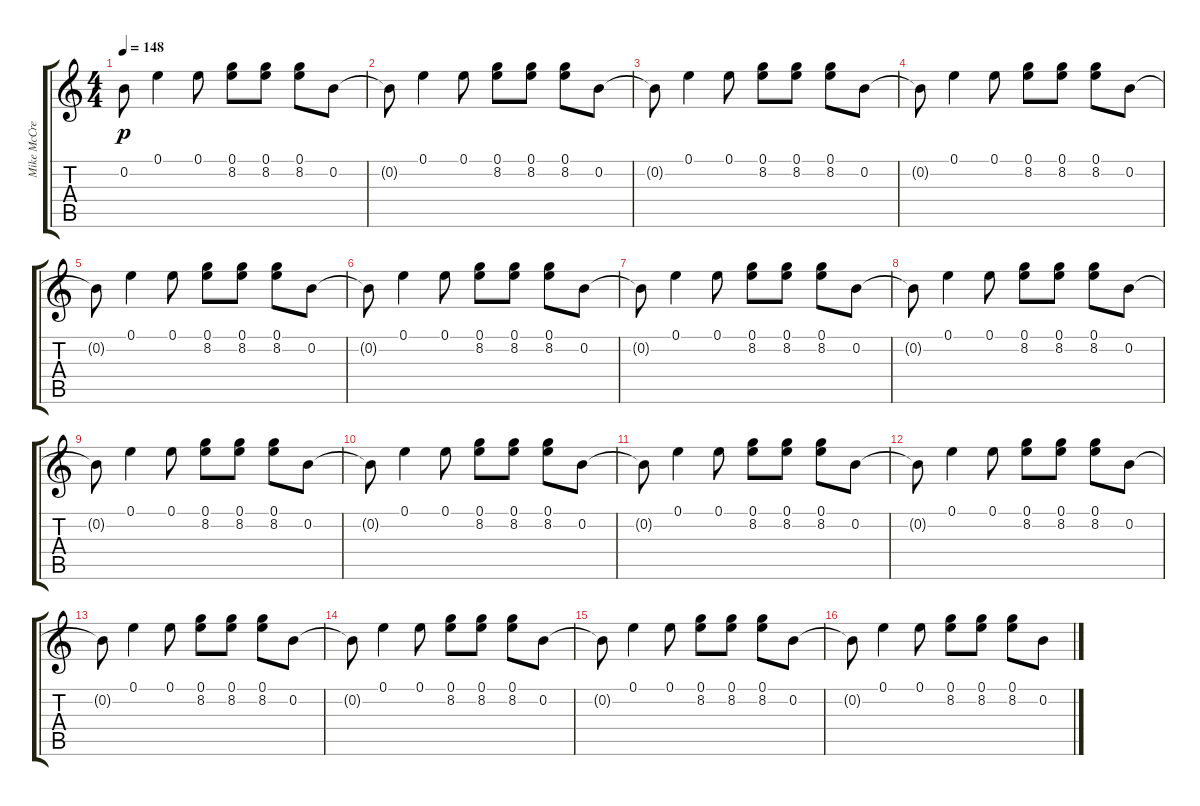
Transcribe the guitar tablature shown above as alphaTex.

\track ("Mike McCready" "Mike McCre") {instrument overdrivenguitar}
\staff {score tabs}
\tuning (E4 B3 G3 D3 A2 E2) {hide}
\ts (4 4)
\tempo 148
\clef g2
\ks c
0.2{t}.8{dy p} 0.1.4 0.1.8 (0.1 8.2).8 (0.1 8.2).8 (0.1 8.2).8 0.2.8 |
0.2{t}.8 0.1.4 0.1.8 (0.1 8.2).8 (0.1 8.2).8 (0.1 8.2).8 0.2.8 |
0.2{t}.8 0.1.4 0.1.8 (0.1 8.2).8 (0.1 8.2).8 (0.1 8.2).8 0.2.8 |
0.2{t}.8 0.1.4 0.1.8 (0.1 8.2).8 (0.1 8.2).8 (0.1 8.2).8 0.2.8 |
0.2{t}.8 0.1.4 0.1.8 (0.1 8.2).8 (0.1 8.2).8 (0.1 8.2).8 0.2.8 |
0.2{t}.8 0.1.4 0.1.8 (0.1 8.2).8 (0.1 8.2).8 (0.1 8.2).8 0.2.8 |
0.2{t}.8 0.1.4 0.1.8 (0.1 8.2).8 (0.1 8.2).8 (0.1 8.2).8 0.2.8 |
0.2{t}.8 0.1.4 0.1.8 (0.1 8.2).8 (0.1 8.2).8 (0.1 8.2).8 0.2.8 |
0.2{t}.8 0.1.4 0.1.8 (0.1 8.2).8 (0.1 8.2).8 (0.1 8.2).8 0.2.8 |
0.2{t}.8 0.1.4 0.1.8 (0.1 8.2).8 (0.1 8.2).8 (0.1 8.2).8 0.2.8 |
0.2{t}.8 0.1.4 0.1.8 (0.1 8.2).8 (0.1 8.2).8 (0.1 8.2).8 0.2.8 |
0.2{t}.8 0.1.4 0.1.8 (0.1 8.2).8 (0.1 8.2).8 (0.1 8.2).8 0.2.8 |
0.2{t}.8 0.1.4 0.1.8 (0.1 8.2).8 (0.1 8.2).8 (0.1 8.2).8 0.2.8 |
0.2{t}.8 0.1.4 0.1.8 (0.1 8.2).8 (0.1 8.2).8 (0.1 8.2).8 0.2.8 |
0.2{t}.8 0.1.4 0.1.8 (0.1 8.2).8 (0.1 8.2).8 (0.1 8.2).8 0.2.8 |
0.2{t}.8 0.1.4 0.1.8 (0.1 8.2).8 (0.1 8.2).8 (0.1 8.2).8 0.2.8
